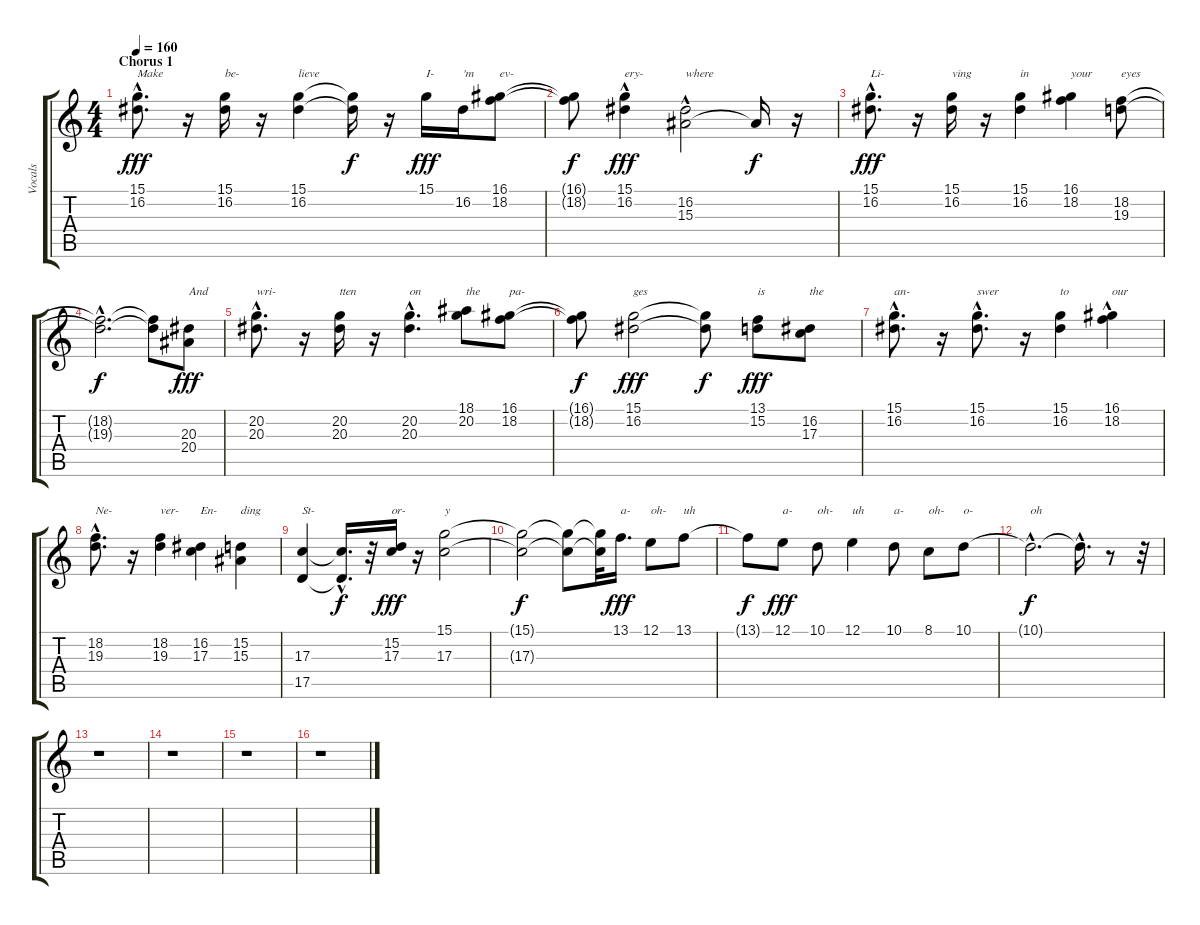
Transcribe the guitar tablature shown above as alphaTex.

\track ("Vocals" "Vocals") {instrument lead8bassandlead}
\staff {score tabs}
\tuning (E4 B3 G3 D3 A2 E2) {hide}
\ts (4 4)
\section ("" "Chorus 1")
\tempo 160
\clef g2
\ks c
(15.1{hac} 16.2{hac}).8{d txt "Make" dy fff} r.16 (15.1 16.2).16{txt "be-"} r.16 (15.1 16.2).4{txt "lieve"} (15.1{t} 16.2{t}).16{dy f} r.16 15.1.16{txt "I-" dy fff} 16.2.16{txt "'m"} (16.1 18.2).8{txt "ev-"} |
(16.1{t} 18.2{t}).8{dy f} (15.1 16.2{hac}).4{txt "ery-" dy fff} (16.2{hac} 15.3).2{txt "where"} 15.3{t}.16{dy f} r.16 |
(15.1{hac} 16.2{hac}).8{d txt "Li-" dy fff} r.16 (15.1 16.2).16{txt "ving"} r.16 (15.1 16.2).4{txt "in"} (16.1 18.2).4{txt "your"} (18.2 19.3).8{txt "eyes"} |
(18.2{hac t} 19.3{hac t}).2{d dy f} (18.2{t} 19.3{t}).8 (20.3 20.4).8{txt "And" dy fff} |
(20.2{hac} 20.3{hac}).8{d txt "wri-"} r.16 (20.2 20.3).16{txt "tten"} r.16 (20.2{hac} 20.3{hac}).4{d txt "on"} (18.1 20.2).8{txt "the"} (16.1 18.2).8{txt "pa-"} |
(16.1{t} 18.2{t}).8{dy f} (15.1 16.2).2{txt "ges" dy fff} (15.1{t} 16.2{t}).8{dy f} (13.1 15.2).8{txt "is" dy fff} (16.2 17.3).8{txt "the"} |
(15.1{hac} 16.2{hac}).8{d txt "an-"} r.16 (15.1{hac} 16.2{hac}).8{d txt "swer"} r.16 (15.1 16.2).4{txt "to"} (16.1 18.2{hac}).4{txt "our"} |
(18.2{hac} 19.3{hac}).8{d txt "Ne-"} r.16 (18.2 19.3).4{txt "ver-"} (16.2 17.3).4{txt "En-"} (15.2 15.3).4{txt "ding"} |
(17.3 17.5).4{txt "St-"} (17.3{hac t} 17.5{hac t}).16{d dy f} r.32 (15.2 17.3).16{txt "or-" dy fff} r.16 (15.1 17.3).2{txt "y"} |
(15.1{t} 17.3{t}).2{dy f} (15.1{t} 17.3{t}).8 (15.1{t} 17.3{t}).32 13.1.16{d txt "a-" dy fff} 12.1.8{txt "oh-"} 13.1.8{txt "uh"} |
13.1{t}.8{dy f} 12.1.8{txt "a-" dy fff} 10.1.8{txt "oh-"} 12.1.4{txt "uh"} 10.1.8{txt "a-"} 8.1.8{txt "oh-"} 10.1.8{txt "o-"} |
10.1{hac t}.2{d txt "oh" dy f} 10.1{hac t}.16{d} r.8 r.32 |
r.1 |
r.1 |
r.1 |
r.1
